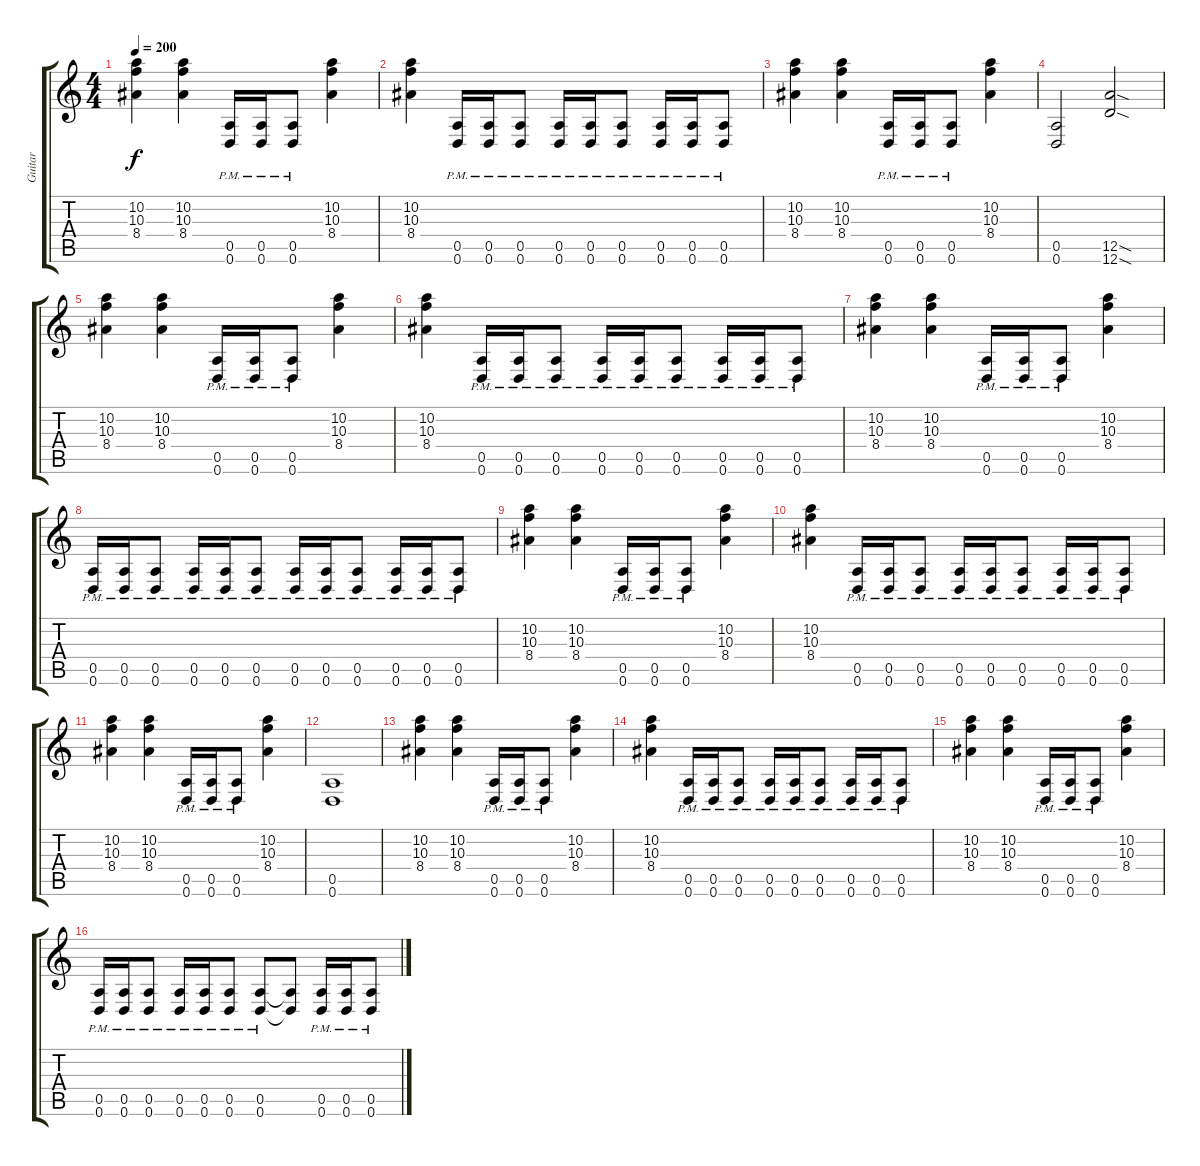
\track ("Guitar" "Guitar") {instrument distortionguitar}
\staff {score tabs}
\tuning (E4 B3 G3 D3 A2 D2) {hide}
\ts (4 4)
\tempo 200
\clef g2
\ks c
(10.2 10.3 8.4).4{dy f} (10.2 10.3 8.4).4 (0.5{pm} 0.6{pm}).16 (0.5{pm} 0.6{pm}).16 (0.5{pm} 0.6{pm}).8 (10.2 10.3 8.4).4 |
(10.2 10.3 8.4).4 (0.5{pm} 0.6{pm}).16 (0.5{pm} 0.6{pm}).16 (0.5{pm} 0.6{pm}).8 (0.5{pm} 0.6{pm}).16 (0.5{pm} 0.6{pm}).16 (0.5{pm} 0.6{pm}).8 (0.5{pm} 0.6{pm}).16 (0.5{pm} 0.6{pm}).16 (0.5{pm} 0.6{pm}).8 |
(10.2 10.3 8.4).4 (10.2 10.3 8.4).4 (0.5{pm} 0.6{pm}).16 (0.5{pm} 0.6{pm}).16 (0.5{pm} 0.6{pm}).8 (10.2 10.3 8.4).4 |
(0.5 0.6).2 (12.5{sod} 12.6{sod}).2 |
(10.2 10.3 8.4).4 (10.2 10.3 8.4).4 (0.5{pm} 0.6{pm}).16 (0.5{pm} 0.6{pm}).16 (0.5{pm} 0.6{pm}).8 (10.2 10.3 8.4).4 |
(10.2 10.3 8.4).4 (0.5{pm} 0.6{pm}).16 (0.5{pm} 0.6{pm}).16 (0.5{pm} 0.6{pm}).8 (0.5{pm} 0.6{pm}).16 (0.5{pm} 0.6{pm}).16 (0.5{pm} 0.6{pm}).8 (0.5{pm} 0.6{pm}).16 (0.5{pm} 0.6{pm}).16 (0.5{pm} 0.6{pm}).8 |
(10.2 10.3 8.4).4 (10.2 10.3 8.4).4 (0.5{pm} 0.6{pm}).16 (0.5{pm} 0.6{pm}).16 (0.5{pm} 0.6{pm}).8 (10.2 10.3 8.4).4 |
(0.5{pm} 0.6{pm}).16 (0.5{pm} 0.6{pm}).16 (0.5{pm} 0.6{pm}).8 (0.5{pm} 0.6{pm}).16 (0.5{pm} 0.6{pm}).16 (0.5{pm} 0.6{pm}).8 (0.5{pm} 0.6{pm}).16 (0.5{pm} 0.6{pm}).16 (0.5{pm} 0.6{pm}).8 (0.5{pm} 0.6{pm}).16 (0.5{pm} 0.6{pm}).16 (0.5{pm} 0.6{pm}).8 |
(10.2 10.3 8.4).4 (10.2 10.3 8.4).4 (0.5{pm} 0.6{pm}).16 (0.5{pm} 0.6{pm}).16 (0.5{pm} 0.6{pm}).8 (10.2 10.3 8.4).4 |
(10.2 10.3 8.4).4 (0.5{pm} 0.6{pm}).16 (0.5{pm} 0.6{pm}).16 (0.5{pm} 0.6{pm}).8 (0.5{pm} 0.6{pm}).16 (0.5{pm} 0.6{pm}).16 (0.5{pm} 0.6{pm}).8 (0.5{pm} 0.6{pm}).16 (0.5{pm} 0.6{pm}).16 (0.5{pm} 0.6{pm}).8 |
(10.2 10.3 8.4).4 (10.2 10.3 8.4).4 (0.5{pm} 0.6{pm}).16 (0.5{pm} 0.6{pm}).16 (0.5{pm} 0.6{pm}).8 (10.2 10.3 8.4).4 |
(0.5 0.6).1 |
(10.2 10.3 8.4).4 (10.2 10.3 8.4).4 (0.5{pm} 0.6{pm}).16 (0.5{pm} 0.6{pm}).16 (0.5{pm} 0.6{pm}).8 (10.2 10.3 8.4).4 |
(10.2 10.3 8.4).4 (0.5{pm} 0.6{pm}).16 (0.5{pm} 0.6{pm}).16 (0.5{pm} 0.6{pm}).8 (0.5{pm} 0.6{pm}).16 (0.5{pm} 0.6{pm}).16 (0.5{pm} 0.6{pm}).8 (0.5{pm} 0.6{pm}).16 (0.5{pm} 0.6{pm}).16 (0.5{pm} 0.6{pm}).8 |
(10.2 10.3 8.4).4 (10.2 10.3 8.4).4 (0.5{pm} 0.6{pm}).16 (0.5{pm} 0.6{pm}).16 (0.5{pm} 0.6{pm}).8 (10.2 10.3 8.4).4 |
(0.5{pm} 0.6{pm}).16 (0.5{pm} 0.6{pm}).16 (0.5{pm} 0.6{pm}).8 (0.5{pm} 0.6{pm}).16 (0.5{pm} 0.6{pm}).16 (0.5{pm} 0.6{pm}).8 (0.5{pm} 0.6{pm}).8 (0.5{t} 0.6{t}).8 (0.5{pm} 0.6{pm}).16 (0.5{pm} 0.6{pm}).16 (0.5{pm} 0.6{pm}).8
